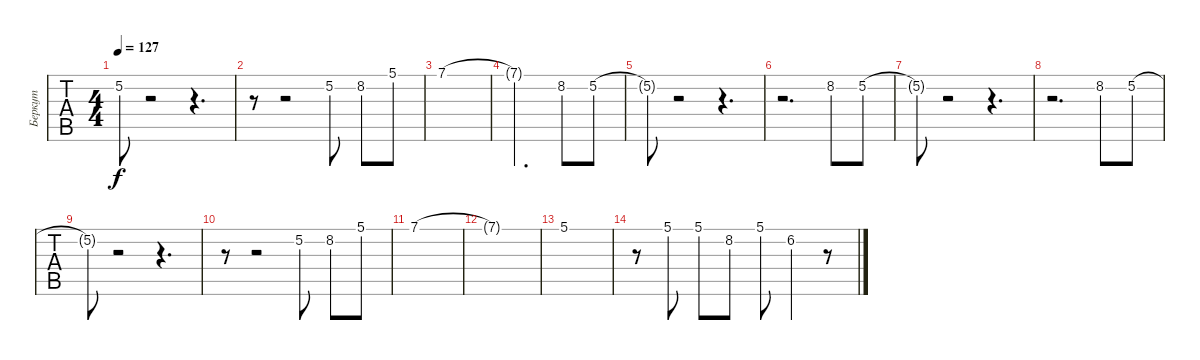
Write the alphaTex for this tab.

\track ("Беркут" "Беркут") {instrument stringensemble1}
\staff {tabs}
\tuning (Eb4 Bb3 Gb3 Db3 Ab2 Eb2) {hide}
\ts (4 4)
\tempo 127
\clef g2
\ks c
5.2{t}.8{dy f} r.2 r.4{d} |
r.8 r.2 5.2.8 8.2.8 5.1.8 |
7.1.1 |
7.1{t}.2{d} 8.2.8 5.2.8 |
5.2{t}.8 r.2 r.4{d} |
r.2{d} 8.2.8 5.2.8 |
5.2{t}.8 r.2 r.4{d} |
r.2{d} 8.2.8 5.2.8 |
5.2{t}.8 r.2 r.4{d} |
r.8 r.2 5.2.8 8.2.8 5.1.8 |
7.1.1 |
7.1{t}.1 |
5.1.1 |
r.8 5.1.8 5.1.8 8.2.8 5.1.8 6.2.4 r.8
